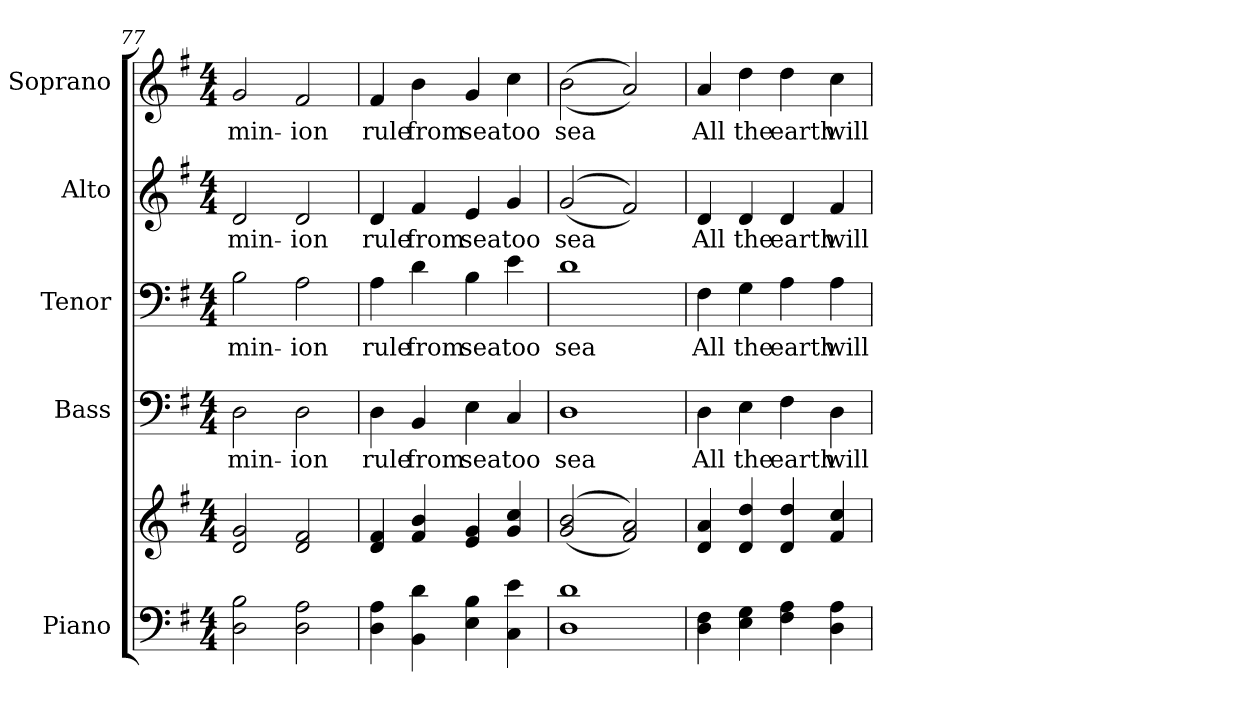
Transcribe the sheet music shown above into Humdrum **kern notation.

**kern	**kern	**kern	**text	**kern	**text	**kern	**text	**kern	**text
*part5	*part5	*part4	*part4	*part3	*part3	*part2	*part2	*part1	*part1
*staff6	*staff5	*staff4	*staff4	*staff3	*staff3	*staff2	*staff2	*staff1	*staff1
*I"Piano	*	*I"Bass	*	*I"Tenor	*	*I"Alto	*	*I"Soprano	*
*I'Pno.	*	*I'B.	*	*I'T.	*	*I'A.	*	*I'S.	*
!!LO:PB:g=z
*clefF4	*clefG2	*clefF4	*	*clefF4	*	*clefG2	*	*clefG2	*
*k[f#]	*k[f#]	*k[f#]	*	*k[f#]	*	*k[f#]	*	*k[f#]	*
*G:	*G:	*G:	*	*G:	*	*G:	*	*G:	*
*M4/4	*M4/4	*M4/4	*	*M4/4	*	*M4/4	*	*M4/4	*
=77	=77	=77	=77	=77	=77	=77	=77	=77	=77
!	!	!	!LO:LY:b:color=#000000	!	!	!	!	!	!
!	!	!	!	!	!LO:LY:b:color=#000000	!	!	!	!
!	!	!	!	!	!	!	!LO:LY:b:color=#000000	!	!
!	!	!	!	!	!	!	!	!	!LO:LY:b:color=#000000
2Di\ 2Bi	2di/ 2gi	2Di\	-min-	2Bi\	-min-	2di/	-min-	2gi/	-min-
!	!	!	!LO:LY:b:color=#000000	!	!	!	!	!	!
!	!	!	!	!	!LO:LY:b:color=#000000	!	!	!	!
!	!	!	!	!	!	!	!LO:LY:b:color=#000000	!	!
!	!	!	!	!	!	!	!	!	!LO:LY:b:color=#000000
2Di\ 2Ai	2di/ 2f#i	2Di\	-ion	2Ai\	-ion	2di/	-ion	2f#i/	-ion
=78	=78	=78	=78	=78	=78	=78	=78	=78	=78
!	!	!	!LO:LY:b:color=#000000	!	!	!	!	!	!
!	!	!	!	!	!LO:LY:b:color=#000000	!	!	!	!
!	!	!	!	!	!	!	!LO:LY:b:color=#000000	!	!
!	!	!	!	!	!	!	!	!	!LO:LY:b:color=#000000
4Di\ 4Ai	4di/ 4f#i	4Di\	rule	4Ai\	rule	4di/	rule	4f#i/	rule
!	!	!	!LO:LY:b:color=#000000	!	!	!	!	!	!
!	!	!	!	!	!LO:LY:b:color=#000000	!	!	!	!
!	!	!	!	!	!	!	!LO:LY:b:color=#000000	!	!
!	!	!	!	!	!	!	!	!	!LO:LY:b:color=#000000
4BBi\ 4di	4f#i/ 4bi	4BBi/	from	4di\	from	4f#i/	from	4bi\	from
!	!	!	!LO:LY:b:color=#000000	!	!	!	!	!	!
!	!	!	!	!	!LO:LY:b:color=#000000	!	!	!	!
!	!	!	!	!	!	!	!LO:LY:b:color=#000000	!	!
!	!	!	!	!	!	!	!	!	!LO:LY:b:color=#000000
4Ei\ 4Bi	4ei/ 4gi	4Ei\	sea	4Bi\	sea	4ei/	sea	4gi/	sea
!	!	!	!LO:LY:b:color=#000000	!	!	!	!	!	!
!	!	!	!	!	!LO:LY:b:color=#000000	!	!	!	!
!	!	!	!	!	!	!	!LO:LY:b:color=#000000	!	!
!	!	!	!	!	!	!	!	!	!LO:LY:b:color=#000000
4Ci\ 4ei	4gi/ 4cci	4Ci/	too	4ei\	too	4gi/	too	4cci\	too
=79	=79	=79	=79	=79	=79	=79	=79	=79	=79
!	!	!	!LO:LY:b:color=#000000	!	!	!	!	!	!
!	!	!	!	!	!LO:LY:b:color=#000000	!	!	!	!
!	!	!	!	!	!	!	!LO:LY:b:color=#000000	!	!
!	!	!	!	!	!	!	!	!	!LO:LY:b:color=#000000
1Di 1di	((2gi/ 2bi	1Di	sea	1di	sea	((2gi/	sea	((2bi\	sea
.	2f#i/ 2ai))	.	.	.	.	2f#i/))	.	2ai/))	.
=80	=80	=80	=80	=80	=80	=80	=80	=80	=80
!	!	!	!LO:LY:b:color=#000000	!	!	!	!	!	!
!	!	!	!	!	!LO:LY:b:color=#000000	!	!	!	!
!	!	!	!	!	!	!	!LO:LY:b:color=#000000	!	!
!	!	!	!	!	!	!	!	!	!LO:LY:b:color=#000000
4Di\ 4F#i	4di/ 4ai	4Di\	All	4F#i\	All	4di/	All	4ai/	All
!	!	!	!LO:LY:b:color=#000000	!	!	!	!	!	!
!	!	!	!	!	!LO:LY:b:color=#000000	!	!	!	!
!	!	!	!	!	!	!	!LO:LY:b:color=#000000	!	!
!	!	!	!	!	!	!	!	!	!LO:LY:b:color=#000000
4Ei\ 4Gi	4di/ 4ddi	4Ei\	the	4Gi\	the	4di/	the	4ddi\	the
!	!	!	!LO:LY:b:color=#000000	!	!	!	!	!	!
!	!	!	!	!	!LO:LY:b:color=#000000	!	!	!	!
!	!	!	!	!	!	!	!LO:LY:b:color=#000000	!	!
!	!	!	!	!	!	!	!	!	!LO:LY:b:color=#000000
4F#i\ 4Ai	4di/ 4ddi	4F#i\	earth	4Ai\	earth	4di/	earth	4ddi\	earth
!	!	!	!LO:LY:b:color=#000000	!	!	!	!	!	!
!	!	!	!	!	!LO:LY:b:color=#000000	!	!	!	!
!	!	!	!	!	!	!	!LO:LY:b:color=#000000	!	!
!	!	!	!	!	!	!	!	!	!LO:LY:b:color=#000000
4Di\ 4Ai	4f#i/ 4cci	4Di\	will	4Ai\	will	4f#i/	will	4cci\	will
=	=	=	=	=	=	=	=	=	=
*-	*-	*-	*-	*-	*-	*-	*-	*-	*-
